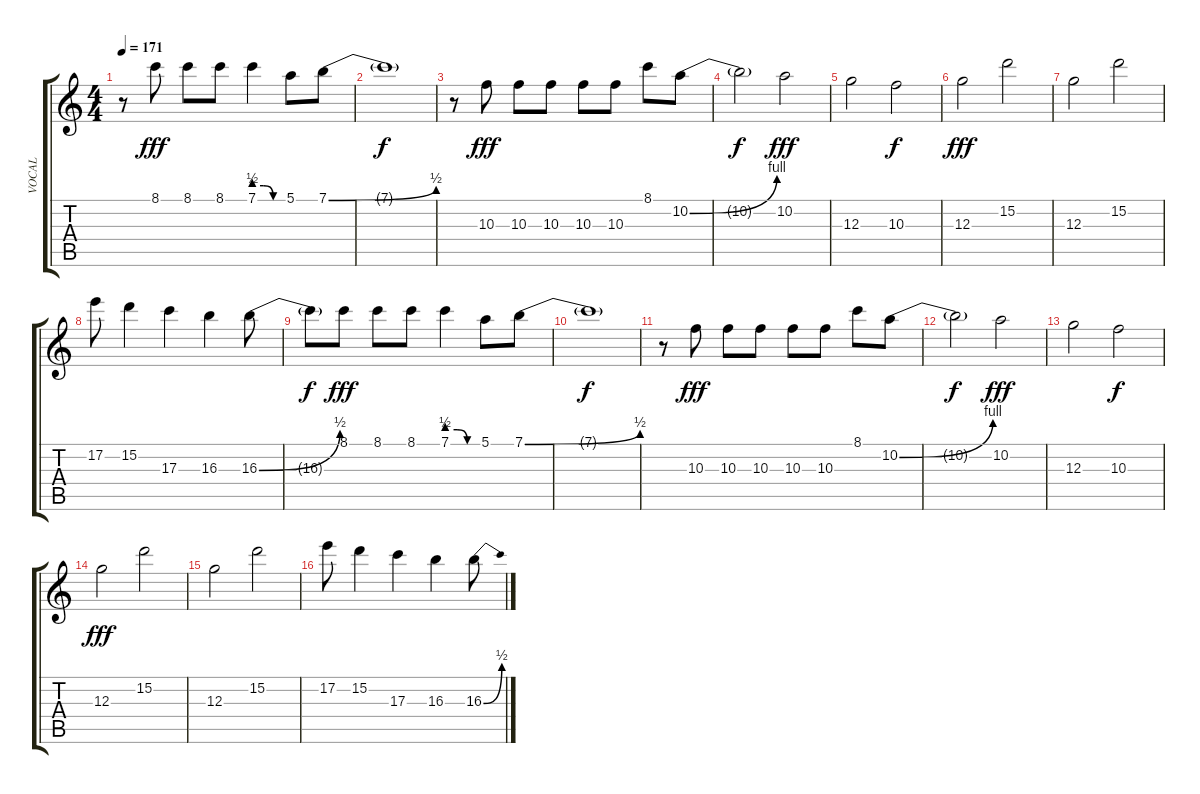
\track ("VOCAL" "VOCAL") {instrument contrabass}
\staff {score tabs}
\tuning (E4 B3 G3 D3 A2 E2) {hide}
\ts (4 4)
\tempo 171
\clef g2
\ks c
r.8{dy f} 8.1.8{dy fff} 8.1.8 8.1.8 7.1{be (custom 0 2 20 2 40 0 60 0)}.4 5.1.8 7.1{be (bend 0 0 60 2)}.8 |
7.1{t}.1{dy f} |
r.8 10.3.8{dy fff} 10.3.8 10.3.8 10.3.8 10.3.8 8.1.8 10.2{be (bend 0 0 60 4)}.8 |
10.2{t}.2{dy f} 10.2.2{dy fff} |
12.3.2 10.3.2{dy f} |
12.3.2{dy fff} 15.2.2 |
12.3.2 15.2.2 |
17.2.8 15.2.4 17.3.4 16.3.4 16.3{be (bend 0 0 60 2)}.8 |
16.3{t}.8{dy f} 8.1.8{dy fff} 8.1.8 8.1.8 7.1{be (custom 0 2 20 2 40 0 60 0)}.4 5.1.8 7.1{be (bend 0 0 60 2)}.8 |
7.1{t}.1{dy f} |
r.8 10.3.8{dy fff} 10.3.8 10.3.8 10.3.8 10.3.8 8.1.8 10.2{be (bend 0 0 60 4)}.8 |
10.2{t}.2{dy f} 10.2.2{dy fff} |
12.3.2 10.3.2{dy f} |
12.3.2{dy fff} 15.2.2 |
12.3.2 15.2.2 |
17.2.8 15.2.4 17.3.4 16.3.4 16.3{be (bend 0 0 60 2)}.8
